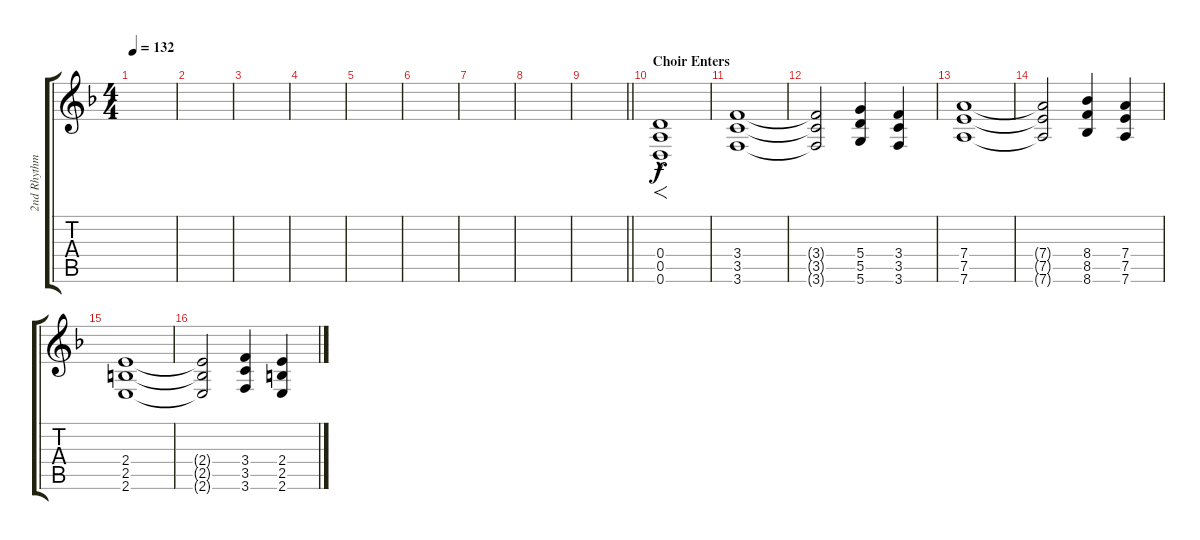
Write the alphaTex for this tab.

\track ("2nd Rhythm " "2nd Rhythm") {instrument overdrivenguitar}
\staff {score tabs}
\tuning (E4 B3 G3 D3 A2 D2) {hide}
\ts (4 4)
\tempo 132
\clef g2
\ks dminor
|
|
|
|
|
|
|
|
\barLineRight lightlight
|
\section ("" "Choir Enters")
(0.4 0.5{hac} 0.6).1{f} |
(3.4 3.5 3.6).1{dy f} |
(3.4{t} 3.5{t} 3.6{t}).2 (5.4 5.5 5.6).4 (3.4 3.5 3.6).4 |
(7.4 7.5 7.6).1 |
(7.4{t} 7.5{t} 7.6{t}).2 (8.4 8.5 8.6).4 (7.4 7.5 7.6).4 |
(2.4 2.5 2.6).1 |
(2.4{t} 2.5{t} 2.6{t}).2 (3.4 3.5 3.6).4 (2.4 2.5 2.6).4
